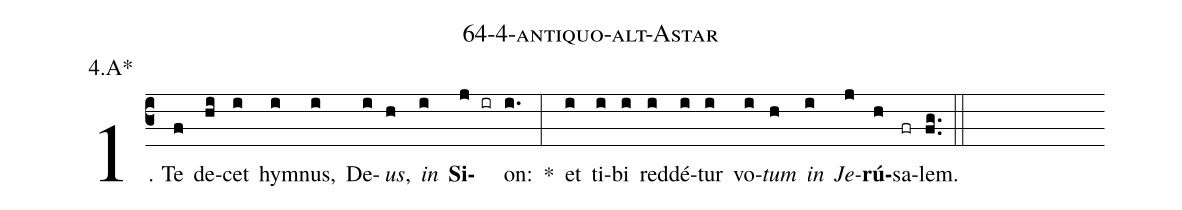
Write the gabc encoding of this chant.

name: 64-4-antiquo-alt-Astar;
annotation: 4.A*;
%%
(c3)1. Te(f) de(hi)cet(i) hym(i)nus,(i) De(i)<i>us</i>,(h) <i>in</i>(i) <b>Si</b>(j ir)on:(i.) *(:) et(i) ti(i)bi(i) red(i)dé(i)tur(i) vo(i)<i>tum</i>(h) <i>in</i>(i) <i>Je</i>(j)<b>rú</b>(h)sa(fr)lem.(fg..) (::)
